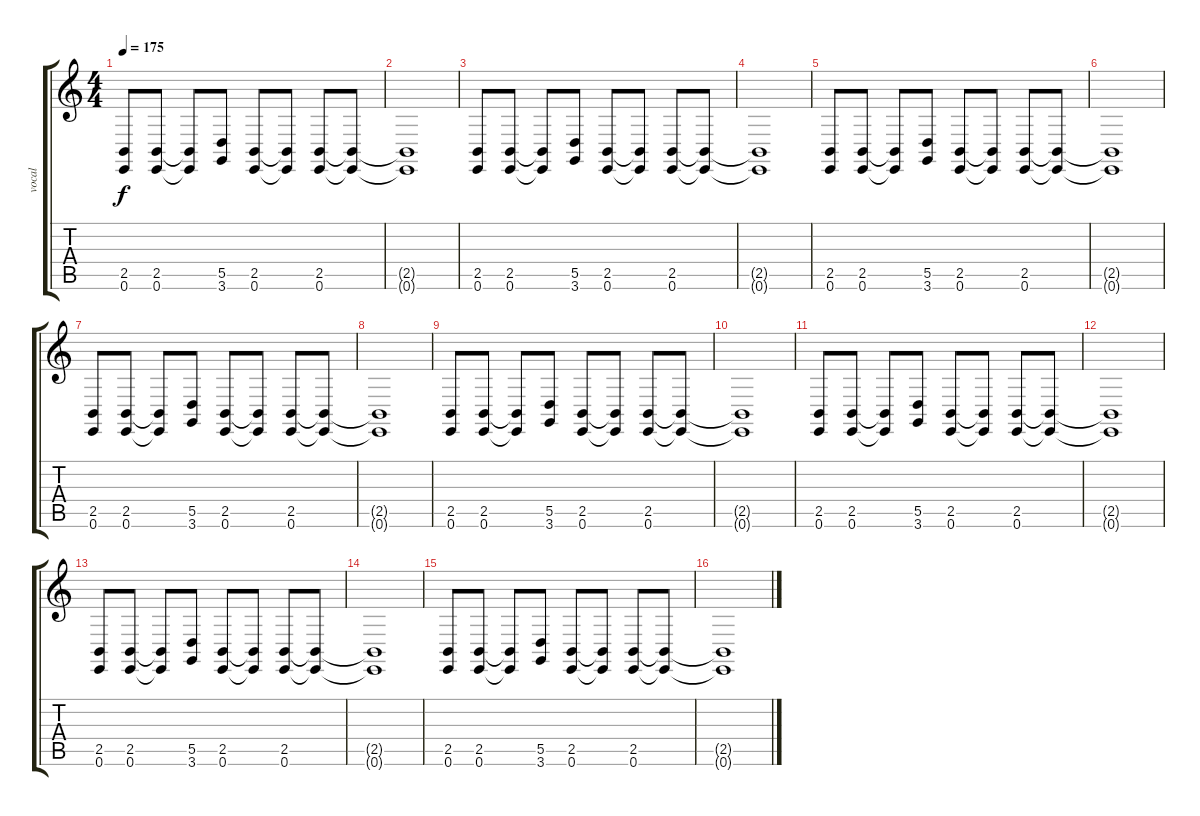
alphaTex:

\track ("vocal" "vocal") {instrument lead6voice}
\staff {score tabs}
\tuning (E4 B3 G3 D3 A2 E2) {hide}
\ts (4 4)
\tempo 175
\clef g2
\ks c
(2.5 0.6).8{dy f volume 12 balance 0 instrument pizzicatostrings} (2.5 0.6).8 (2.5{t} 0.6{t}).8 (5.5 3.6).8 (2.5 0.6).8 (2.5{t} 0.6{t}).8 (2.5 0.6).8 (2.5{t} 0.6{t}).8 |
(2.5{t} 0.6{t}).1 |
(2.5 0.6).8 (2.5 0.6).8 (2.5{t} 0.6{t}).8 (5.5 3.6).8 (2.5 0.6).8 (2.5{t} 0.6{t}).8 (2.5 0.6).8 (2.5{t} 0.6{t}).8 |
(2.5{t} 0.6{t}).1 |
(2.5 0.6).8 (2.5 0.6).8 (2.5{t} 0.6{t}).8 (5.5 3.6).8 (2.5 0.6).8 (2.5{t} 0.6{t}).8 (2.5 0.6).8 (2.5{t} 0.6{t}).8 |
(2.5{t} 0.6{t}).1 |
(2.5 0.6).8 (2.5 0.6).8 (2.5{t} 0.6{t}).8 (5.5 3.6).8 (2.5 0.6).8 (2.5{t} 0.6{t}).8 (2.5 0.6).8 (2.5{t} 0.6{t}).8 |
(2.5{t} 0.6{t}).1 |
(2.5 0.6).8 (2.5 0.6).8 (2.5{t} 0.6{t}).8 (5.5 3.6).8 (2.5 0.6).8 (2.5{t} 0.6{t}).8 (2.5 0.6).8 (2.5{t} 0.6{t}).8 |
(2.5{t} 0.6{t}).1 |
(2.5 0.6).8 (2.5 0.6).8 (2.5{t} 0.6{t}).8 (5.5 3.6).8 (2.5 0.6).8 (2.5{t} 0.6{t}).8 (2.5 0.6).8 (2.5{t} 0.6{t}).8 |
(2.5{t} 0.6{t}).1 |
(2.5 0.6).8 (2.5 0.6).8 (2.5{t} 0.6{t}).8 (5.5 3.6).8 (2.5 0.6).8 (2.5{t} 0.6{t}).8 (2.5 0.6).8 (2.5{t} 0.6{t}).8 |
(2.5{t} 0.6{t}).1 |
(2.5 0.6).8 (2.5 0.6).8 (2.5{t} 0.6{t}).8 (5.5 3.6).8 (2.5 0.6).8 (2.5{t} 0.6{t}).8 (2.5 0.6).8 (2.5{t} 0.6{t}).8 |
(2.5{t} 0.6{t}).1
